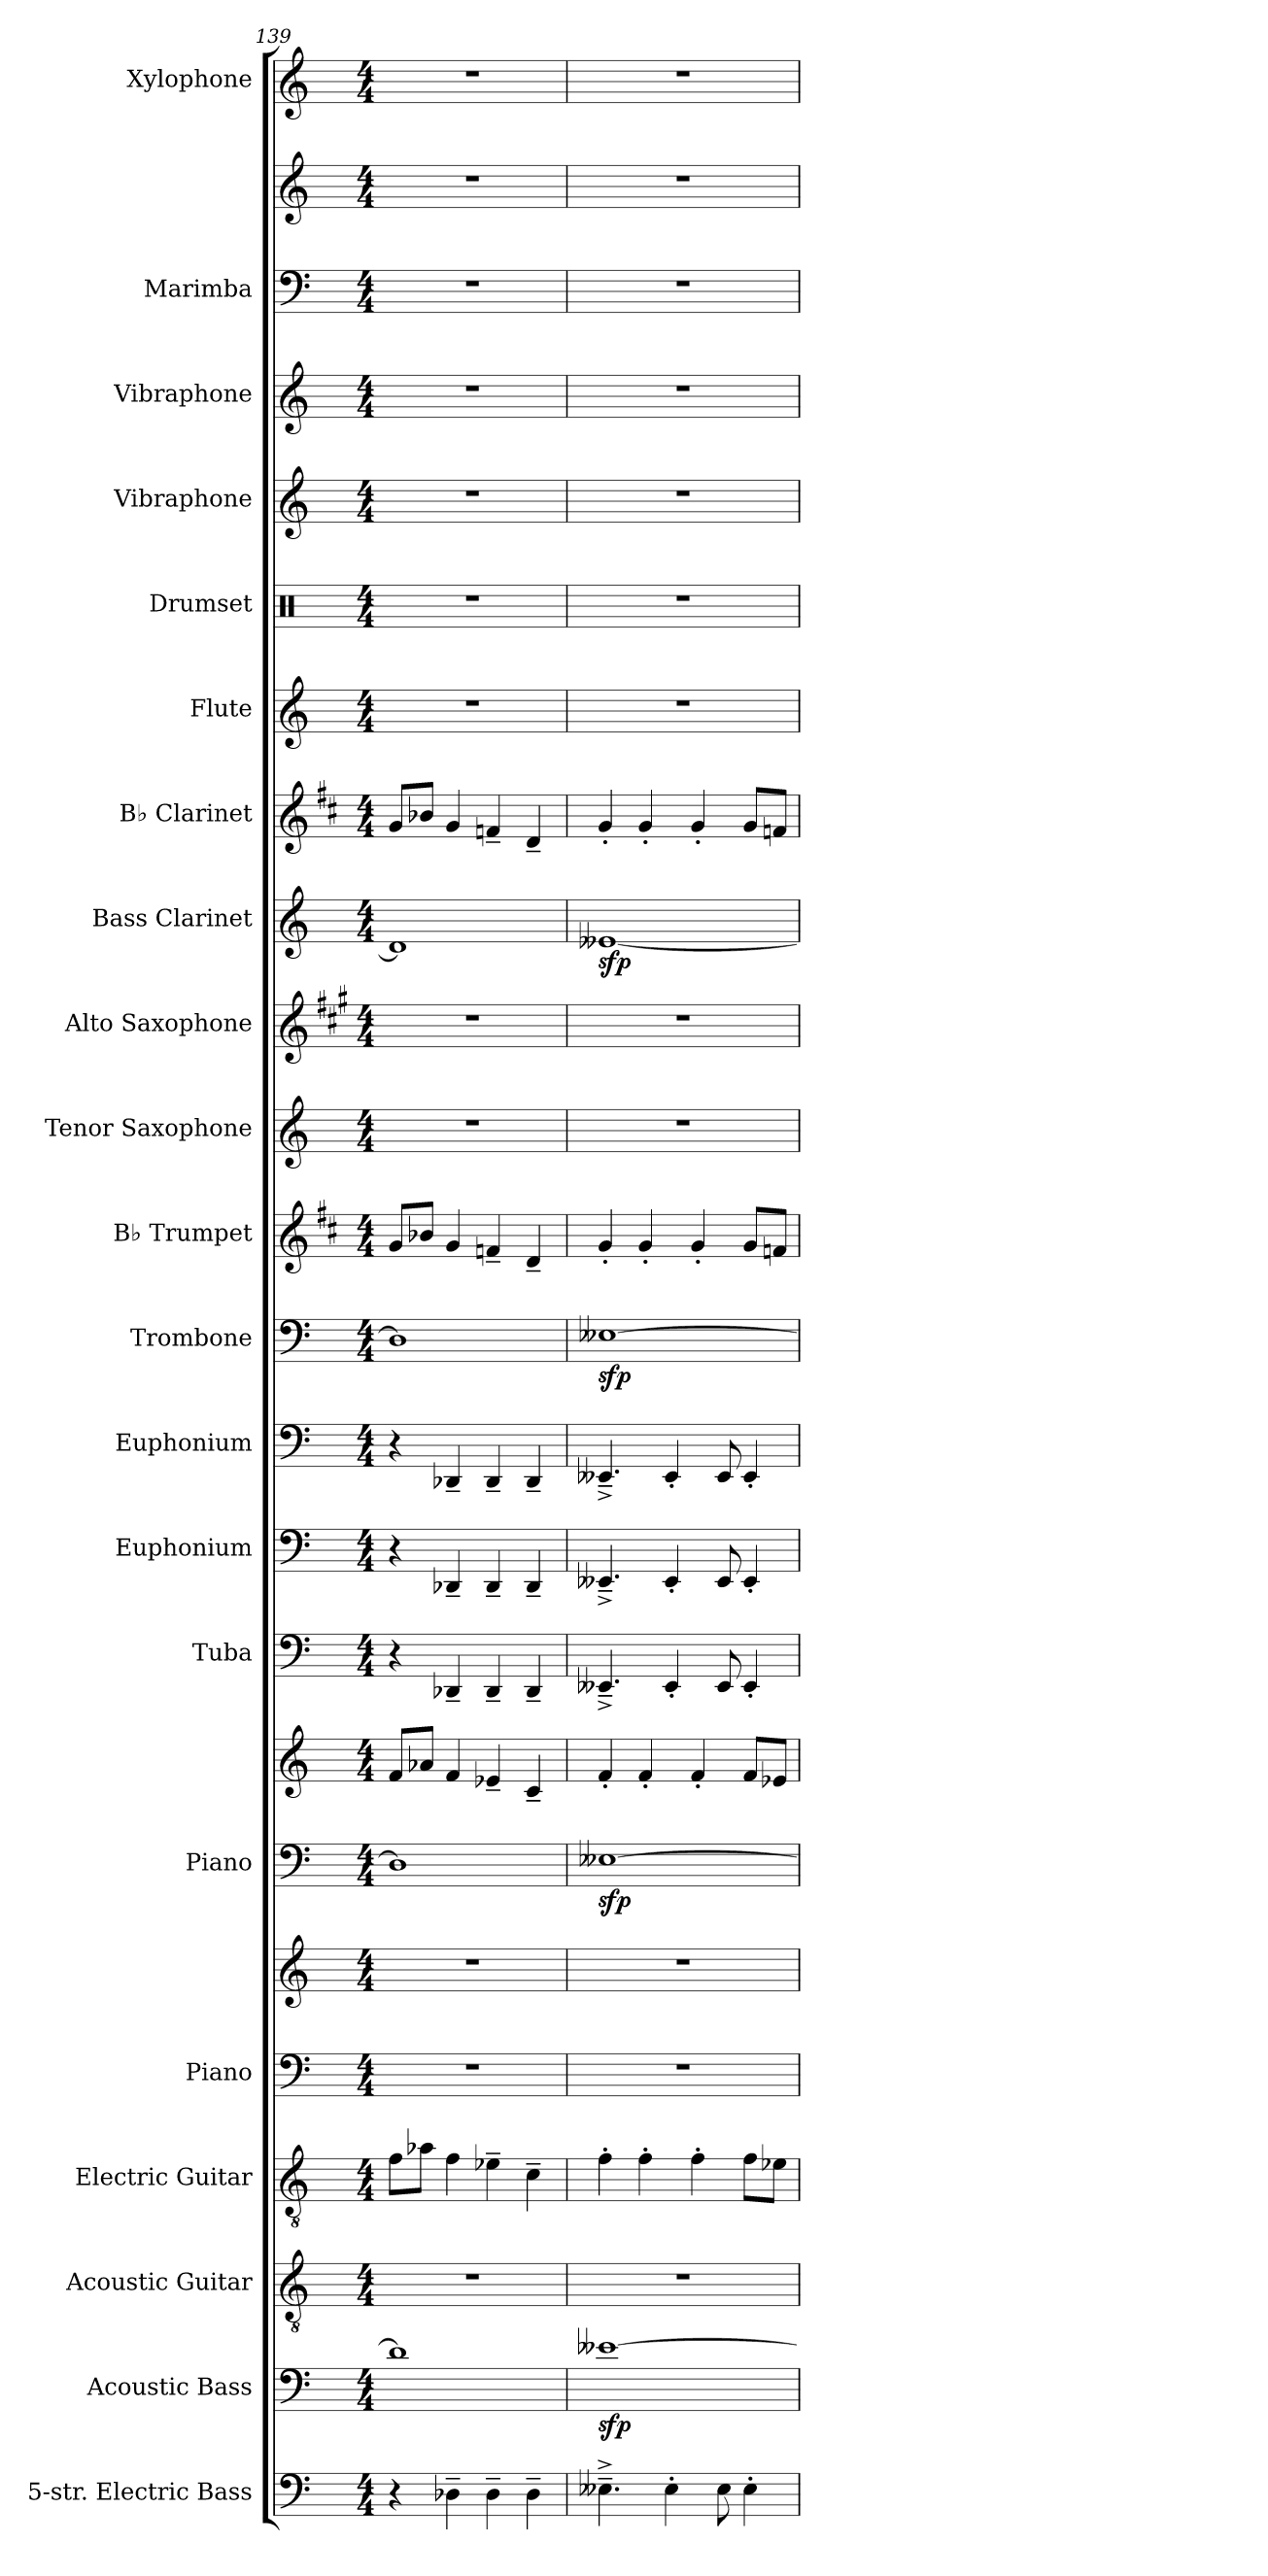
**kern	**kern	**dynam	**kern	**kern	**kern	**kern	**kern	**kern	**dynam	**kern	**kern	**kern	**kern	**dynam	**kern	**kern	**kern	**kern	**dynam	**kern	**kern	**kern	**kern	**kern	**kern	**kern	**kern
*part21	*part20	*part20	*part19	*part18	*part17	*part17	*part16	*part16	*part16	*part15	*part14	*part13	*part12	*part12	*part11	*part10	*part9	*part8	*part8	*part7	*part6	*part5	*part4	*part3	*part2	*part2	*part1
*staff24	*staff23	*staff23	*staff22	*staff21	*staff20	*staff19	*staff18	*staff17	*staff17/18	*staff16	*staff15	*staff14	*staff13	*staff13	*staff12	*staff11	*staff10	*staff9	*staff9	*staff8	*staff7	*staff6	*staff5	*staff4	*staff3	*staff2	*staff1
*I"5-str. Electric Bass	*I"Acoustic Bass	*	*I"Acoustic Guitar	*I"Electric Guitar	*I"Piano	*	*I"Piano	*	*	*I"Tuba	*I"Euphonium	*I"Euphonium	*I"Trombone	*	*I"B♭ Trumpet	*I"Tenor Saxophone	*I"Alto Saxophone	*I"Bass Clarinet	*	*I"B♭ Clarinet	*I"Flute	*I"Drumset	*I"Vibraphone	*I"Vibraphone	*I"Marimba	*	*I"Xylophone
*I'El. B.	*I'Bass	*	*I'Guit.	*I'El. Guit.	*I'Pno.	*	*I'Pno.	*	*	*I'Tba.	*I'Euph.	*I'Euph.	*I'Tbn.	*	*I'B♭ Tpt.	*I'T. Sax.	*I'A. Sax.	*I'B. Cl.	*	*I'B♭ Cl.	*I'Fl.	*I'Drs.	*I'Vib.	*I'Vib.	*I'Mrm.	*	*I'Xyl.
*clefF4	*clefF4	*	*clefGv2	*clefGv2	*clefF4	*clefG2	*clefF4	*clefG2	*	*clefF4	*clefF4	*clefF4	*clefF4	*	*clefG2	*clefG2	*clefG2	*clefG2	*	*clefG2	*clefG2	*clefX	*clefG2	*clefG2	*clefF4	*clefG2	*clefG2
*ITrd7c12	*ITrd7c12	*	*	*	*	*	*	*	*	*	*	*	*	*	*ITrd1c2	*ITrd8c14	*ITrd5c9	*ITrd8c14	*	*ITrd1c2	*	*	*	*	*	*	*ITrd-7c-12
*k[]	*k[]	*	*k[]	*k[]	*k[]	*k[]	*k[]	*k[]	*	*k[]	*k[]	*k[]	*k[]	*	*k[]	*k[]	*k[]	*k[]	*	*k[]	*k[]	*k[]	*k[]	*k[]	*k[]	*k[]	*k[]
*M4/4	*M4/4	*	*M4/4	*M4/4	*M4/4	*M4/4	*M4/4	*M4/4	*	*M4/4	*M4/4	*M4/4	*M4/4	*	*M4/4	*M4/4	*M4/4	*M4/4	*	*M4/4	*M4/4	*M4/4	*M4/4	*M4/4	*M4/4	*M4/4	*M4/4
=139	=139	=139	=139	=139	=139	=139	=139	=139	=139	=139	=139	=139	=139	=139	=139	=139	=139	=139	=139	=139	=139	=139	=139	=139	=139	=139	=139
4r	1D-]	.	1r	8f\L	1r	1r	1D-]	8f/L	.	4r	4r	4r	1D-]	.	8f/L	1r	1r	1D-]	.	8f/L	1r	1r	1r	1r	1r	1r	1r
.	.	.	.	8a-X\J	.	.	.	8a-X/J	.	.	.	.	.	.	8a-X/J	.	.	.	.	8a-X/J	.	.	.	.	.	.	.
4DD-X~\	.	.	.	4f\	.	.	.	4f/	.	4DD-X~/	4DD-X~/	4DD-X~/	.	.	4f/	.	.	.	.	4f/	.	.	.	.	.	.	.
4DD-~\	.	.	.	4e-X~\	.	.	.	4e-X~/	.	4DD-~/	4DD-~/	4DD-~/	.	.	4e-X~/	.	.	.	.	4e-X~/	.	.	.	.	.	.	.
4DD-~\	.	.	.	4c~\	.	.	.	4c~/	.	4DD-~/	4DD-~/	4DD-~/	.	.	4c~/	.	.	.	.	4c~/	.	.	.	.	.	.	.
=140	=140	=140	=140	=140	=140	=140	=140	=140	=140	=140	=140	=140	=140	=140	=140	=140	=140	=140	=140	=140	=140	=140	=140	=140	=140	=140	=140
!	!	!LO:DY:b	!	!	!	!	!	!	!LO:DY:b=2	!	!	!	!	!LO:DY:b	!	!	!	!	!LO:DY:b	!	!	!	!	!	!	!	!
4.EE--X~^\	[1E--X	sfp	1r	4f'\	1r	1r	[1E--X	4f'/	sfp	4.EE--X~^/	4.EE--X~^/	4.EE--X~^/	[1E--X	sfp	4f'/	1r	1r	[1E--X	sfp	4f'/	1r	1r	1r	1r	1r	1r	1r
.	.	.	.	4f'\	.	.	.	4f'/	.	.	.	.	.	.	4f'/	.	.	.	.	4f'/	.	.	.	.	.	.	.
4EE--'\	.	.	.	.	.	.	.	.	.	4EE--'/	4EE--'/	4EE--'/	.	.	.	.	.	.	.	.	.	.	.	.	.	.	.
.	.	.	.	4f'\	.	.	.	4f'/	.	.	.	.	.	.	4f'/	.	.	.	.	4f'/	.	.	.	.	.	.	.
8EE--\	.	.	.	.	.	.	.	.	.	8EE--/	8EE--/	8EE--/	.	.	.	.	.	.	.	.	.	.	.	.	.	.	.
4EE--'\	.	.	.	8f\L	.	.	.	8f/L	.	4EE--'/	4EE--'/	4EE--'/	.	.	8f/L	.	.	.	.	8f/L	.	.	.	.	.	.	.
.	.	.	.	8e-X\J	.	.	.	8e-X/J	.	.	.	.	.	.	8e-X/J	.	.	.	.	8e-X/J	.	.	.	.	.	.	.
=	=	=	=	=	=	=	=	=	=	=	=	=	=	=	=	=	=	=	=	=	=	=	=	=	=	=	=
*-	*-	*-	*-	*-	*-	*-	*-	*-	*-	*-	*-	*-	*-	*-	*-	*-	*-	*-	*-	*-	*-	*-	*-	*-	*-	*-	*-
